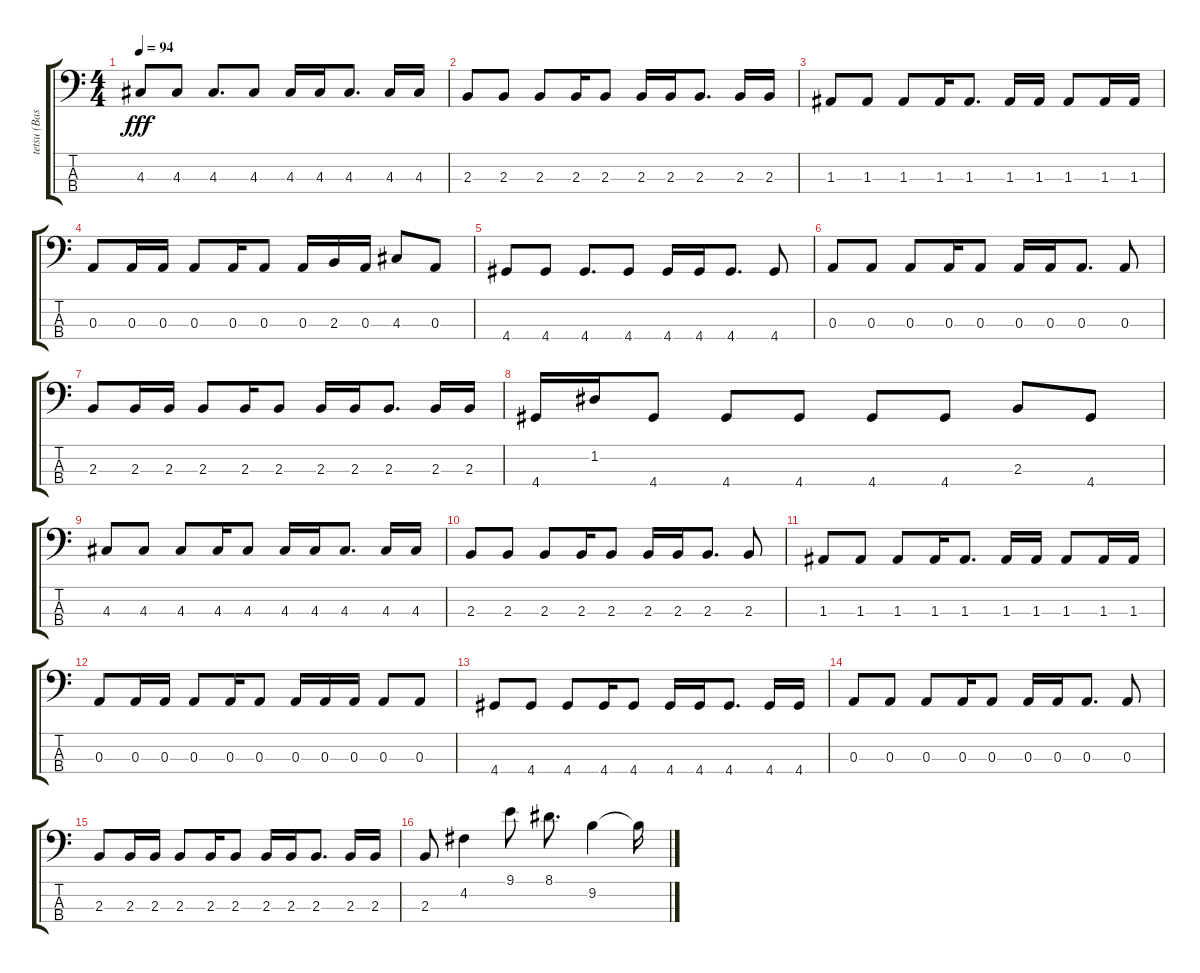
\track ("tetsu (Bass)" "tetsu (Bas") {instrument electricbassfinger}
\staff {score tabs}
\tuning (G2 D2 A1 E1) {hide}
\ts (4 4)
\tempo 94
\clef f4
\ks c
4.3.8{dy fff} 4.3.8 4.3.8{d} 4.3.8 4.3.16 4.3.16 4.3.8{d} 4.3.16 4.3.16 |
2.3.8 2.3.8 2.3.8 2.3.16 2.3.8 2.3.16 2.3.16 2.3.8{d} 2.3.16 2.3.16 |
1.3.8 1.3.8 1.3.8 1.3.16 1.3.8{d} 1.3.16 1.3.16 1.3.8 1.3.16 1.3.16 |
0.3.8 0.3.16 0.3.16 0.3.8 0.3.16 0.3.8 0.3.16 2.3.16 0.3.16 4.3.8 0.3.8 |
4.4.8 4.4.8 4.4.8{d} 4.4.8 4.4.16 4.4.16 4.4.8{d} 4.4.8 |
0.3.8 0.3.8 0.3.8 0.3.16 0.3.8 0.3.16 0.3.16 0.3.8{d} 0.3.8 |
2.3.8 2.3.16 2.3.16 2.3.8 2.3.16 2.3.8 2.3.16 2.3.16 2.3.8{d} 2.3.16 2.3.16 |
4.4.16 1.2.16 4.4.8 4.4.8 4.4.8 4.4.8 4.4.8 2.3.8 4.4.8 |
4.3.8 4.3.8 4.3.8 4.3.16 4.3.8 4.3.16 4.3.16 4.3.8{d} 4.3.16 4.3.16 |
2.3.8 2.3.8 2.3.8 2.3.16 2.3.8 2.3.16 2.3.16 2.3.8{d} 2.3.8 |
1.3.8 1.3.8 1.3.8 1.3.16 1.3.8{d} 1.3.16 1.3.16 1.3.8 1.3.16 1.3.16 |
0.3.8 0.3.16 0.3.16 0.3.8 0.3.16 0.3.8 0.3.16 0.3.16 0.3.16 0.3.8 0.3.8 |
4.4.8 4.4.8 4.4.8 4.4.16 4.4.8 4.4.16 4.4.16 4.4.8{d} 4.4.16 4.4.16 |
0.3.8 0.3.8 0.3.8 0.3.16 0.3.8 0.3.16 0.3.16 0.3.8{d} 0.3.8 |
2.3.8 2.3.16 2.3.16 2.3.8 2.3.16 2.3.8 2.3.16 2.3.16 2.3.8{d} 2.3.16 2.3.16 |
2.3.8 4.2.4 9.1.8 8.1.8{d} 9.2.4 9.2{t}.16
